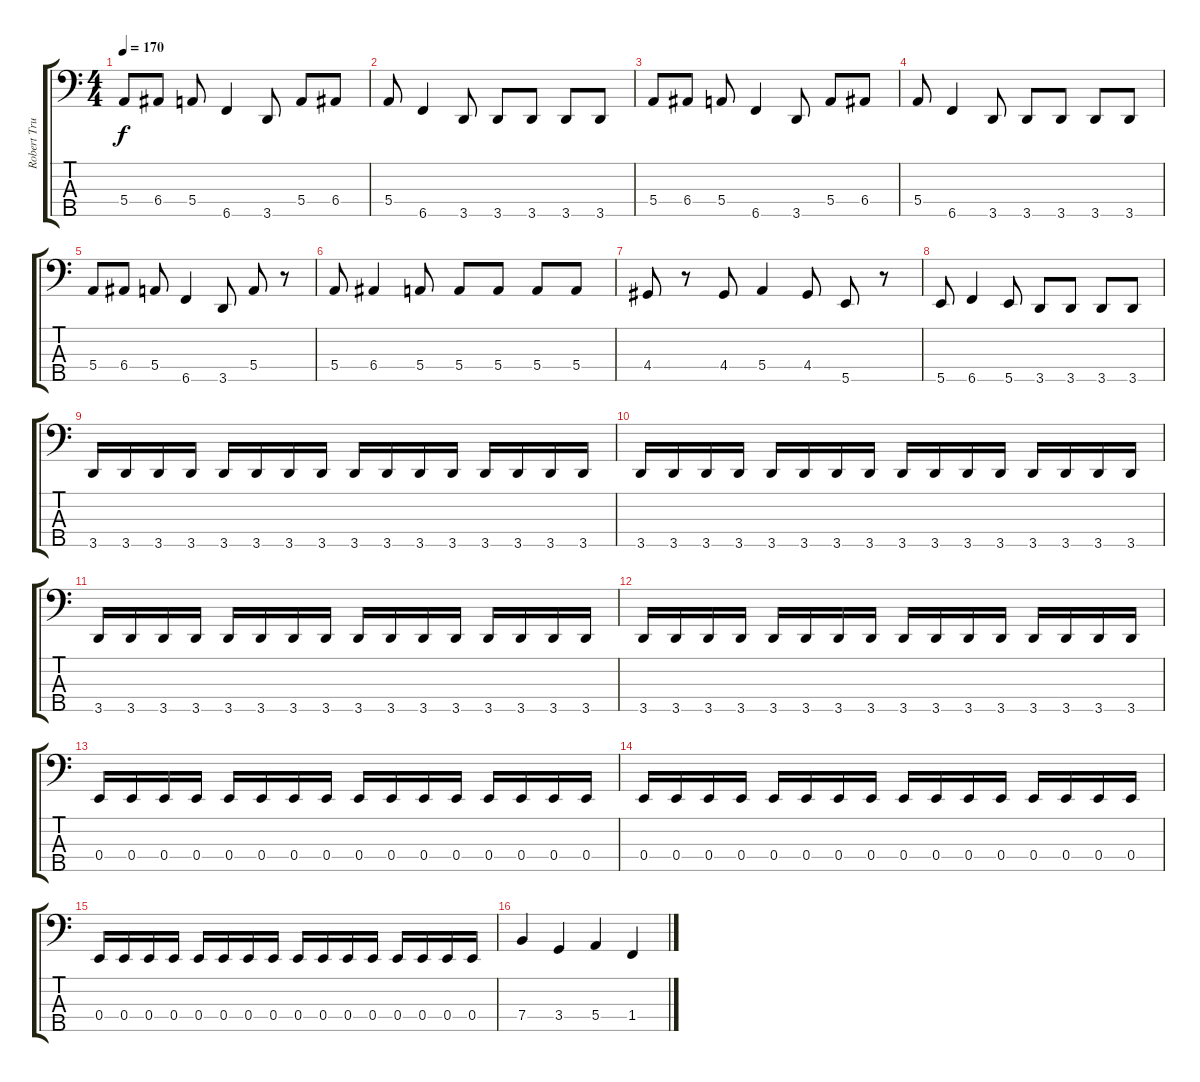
\track ("Robert Trujillo" "Robert Tru") {instrument electricbassfinger}
\staff {score tabs}
\tuning (G2 D2 A1 E1 B0) {hide}
\ts (4 4)
\tempo 170
\clef f4
\ks c
5.4.8{dy f} 6.4.8 5.4.8 6.5.4 3.5.8 5.4.8 6.4.8 |
5.4.8 6.5.4 3.5.8 3.5.8 3.5.8 3.5.8 3.5.8 |
5.4.8 6.4.8 5.4.8 6.5.4 3.5.8 5.4.8 6.4.8 |
5.4.8 6.5.4 3.5.8 3.5.8 3.5.8 3.5.8 3.5.8 |
5.4.8 6.4.8 5.4.8 6.5.4 3.5.8 5.4.8 r.8 |
5.4.8 6.4.4 5.4.8 5.4.8 5.4.8 5.4.8 5.4.8 |
4.4.8 r.8 4.4.8 5.4.4 4.4.8 5.5.8 r.8 |
5.5.8 6.5.4 5.5.8 3.5.8 3.5.8 3.5.8 3.5.8 |
3.5.16 3.5.16 3.5.16 3.5.16 3.5.16 3.5.16 3.5.16 3.5.16 3.5.16 3.5.16 3.5.16 3.5.16 3.5.16 3.5.16 3.5.16 3.5.16 |
3.5.16 3.5.16 3.5.16 3.5.16 3.5.16 3.5.16 3.5.16 3.5.16 3.5.16 3.5.16 3.5.16 3.5.16 3.5.16 3.5.16 3.5.16 3.5.16 |
3.5.16 3.5.16 3.5.16 3.5.16 3.5.16 3.5.16 3.5.16 3.5.16 3.5.16 3.5.16 3.5.16 3.5.16 3.5.16 3.5.16 3.5.16 3.5.16 |
3.5.16 3.5.16 3.5.16 3.5.16 3.5.16 3.5.16 3.5.16 3.5.16 3.5.16 3.5.16 3.5.16 3.5.16 3.5.16 3.5.16 3.5.16 3.5.16 |
0.4.16 0.4.16 0.4.16 0.4.16 0.4.16 0.4.16 0.4.16 0.4.16 0.4.16 0.4.16 0.4.16 0.4.16 0.4.16 0.4.16 0.4.16 0.4.16 |
0.4.16 0.4.16 0.4.16 0.4.16 0.4.16 0.4.16 0.4.16 0.4.16 0.4.16 0.4.16 0.4.16 0.4.16 0.4.16 0.4.16 0.4.16 0.4.16 |
0.4.16 0.4.16 0.4.16 0.4.16 0.4.16 0.4.16 0.4.16 0.4.16 0.4.16 0.4.16 0.4.16 0.4.16 0.4.16 0.4.16 0.4.16 0.4.16 |
7.4.4 3.4.4 5.4.4 1.4.4
